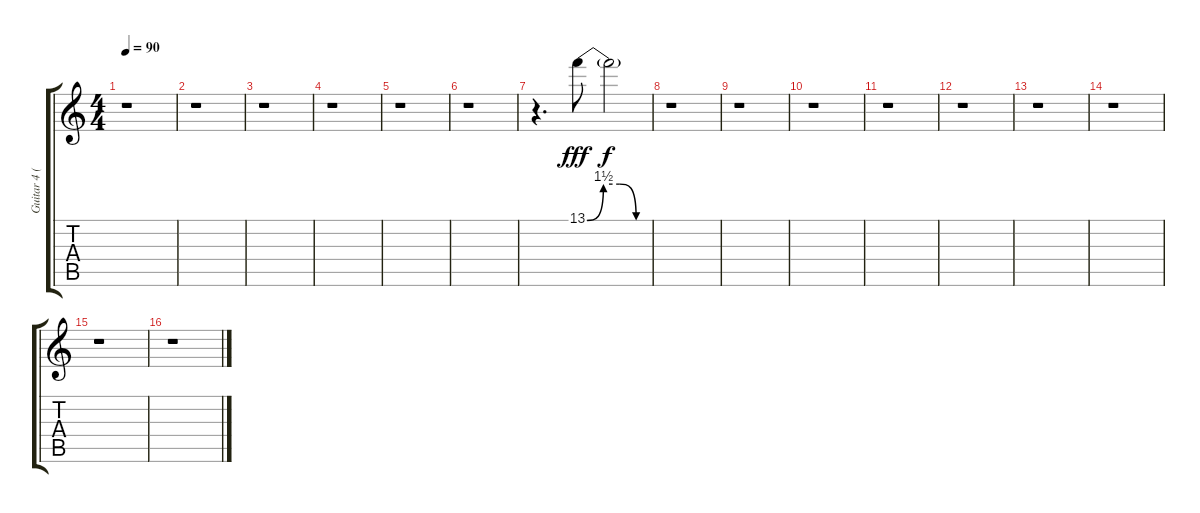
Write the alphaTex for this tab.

\track ("Guitar 4 (Lead)" "Guitar 4 (") {instrument distortionguitar}
\staff {score tabs}
\tuning (E4 B3 G3 D3 A2 E2) {hide}
\ts (4 4)
\tempo 90
\clef g2
\ks c
r.1{dy fff} |
r.1 |
r.1 |
r.1 |
r.1 |
r.1 |
r.4{d} 13.1{be (custom 0 0 15 6 30 6 45 0 60 0)}.8 13.1{t}.2{dy f} |
r.1 |
r.1 |
r.1 |
r.1 |
r.1 |
r.1 |
r.1 |
r.1 |
r.1
